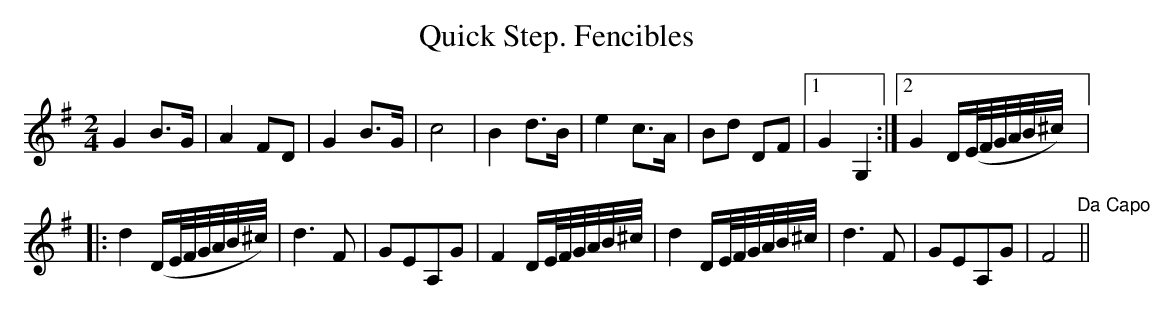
X:1
T:Quick Step. Fencibles
M:2/4
L:1/8
K:G
G2 B>G|A2 FD |G2 B>G|   c4                       |\
B2 d>B|e2 c>A|Bd DF |[1 G2 G,2                  :|\
[2 G2 D/(E//F//G//A//B//^c//)|:
d2 (D/E//F//G//A//B//^c//)|d3 F|GEA,G|F2 D/E//F//G//A//B//^c//|\
d2  D/E//F//G//A//B//^c// |d3 F|GEA,G|F4            "Da Capo"||
